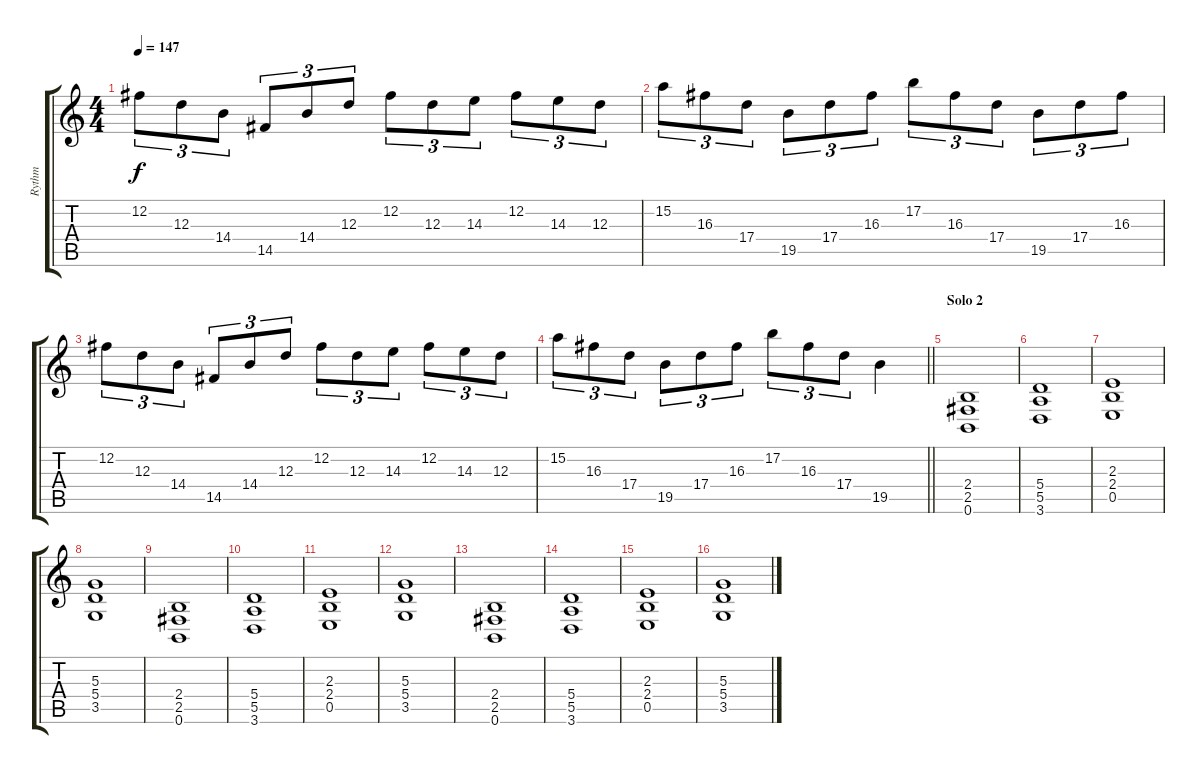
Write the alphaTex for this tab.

\track ("Rythm" "Rythm") {instrument distortionguitar}
\staff {score tabs}
\tuning (B3 Gb3 D3 A2 E2 B1) {hide}
\ts (4 4)
\tempo 147
\clef g2
\ks c
12.2.8{tu (3 2) dy f} 12.3.8{tu (3 2)} 14.4.8{tu (3 2)} 14.5.8{tu (3 2)} 14.4.8{tu (3 2)} 12.3.8{tu (3 2)} 12.2.8{tu (3 2)} 12.3.8{tu (3 2)} 14.3.8{tu (3 2)} 12.2.8{tu (3 2)} 14.3.8{tu (3 2)} 12.3.8{tu (3 2)} |
15.2.8{tu (3 2)} 16.3.8{tu (3 2)} 17.4.8{tu (3 2)} 19.5.8{tu (3 2)} 17.4.8{tu (3 2)} 16.3.8{tu (3 2)} 17.2.8{tu (3 2)} 16.3.8{tu (3 2)} 17.4.8{tu (3 2)} 19.5.8{tu (3 2)} 17.4.8{tu (3 2)} 16.3.8{tu (3 2)} |
12.2.8{tu (3 2)} 12.3.8{tu (3 2)} 14.4.8{tu (3 2)} 14.5.8{tu (3 2)} 14.4.8{tu (3 2)} 12.3.8{tu (3 2)} 12.2.8{tu (3 2)} 12.3.8{tu (3 2)} 14.3.8{tu (3 2)} 12.2.8{tu (3 2)} 14.3.8{tu (3 2)} 12.3.8{tu (3 2)} |
\barLineRight lightlight
15.2.8{tu (3 2)} 16.3.8{tu (3 2)} 17.4.8{tu (3 2)} 19.5.8{tu (3 2)} 17.4.8{tu (3 2)} 16.3.8{tu (3 2)} 17.2.8{tu (3 2)} 16.3.8{tu (3 2)} 17.4.8{tu (3 2)} 19.5.4 |
\section ("" "Solo 2")
(2.4 2.5 0.6).1 |
(5.4 5.5 3.6).1 |
(2.3 2.4 0.5).1 |
(5.3 5.4 3.5).1 |
(2.4 2.5 0.6).1 |
(5.4 5.5 3.6).1 |
(2.3 2.4 0.5).1 |
(5.3 5.4 3.5).1 |
(2.4 2.5 0.6).1 |
(5.4 5.5 3.6).1 |
(2.3 2.4 0.5).1 |
(5.3 5.4 3.5).1
